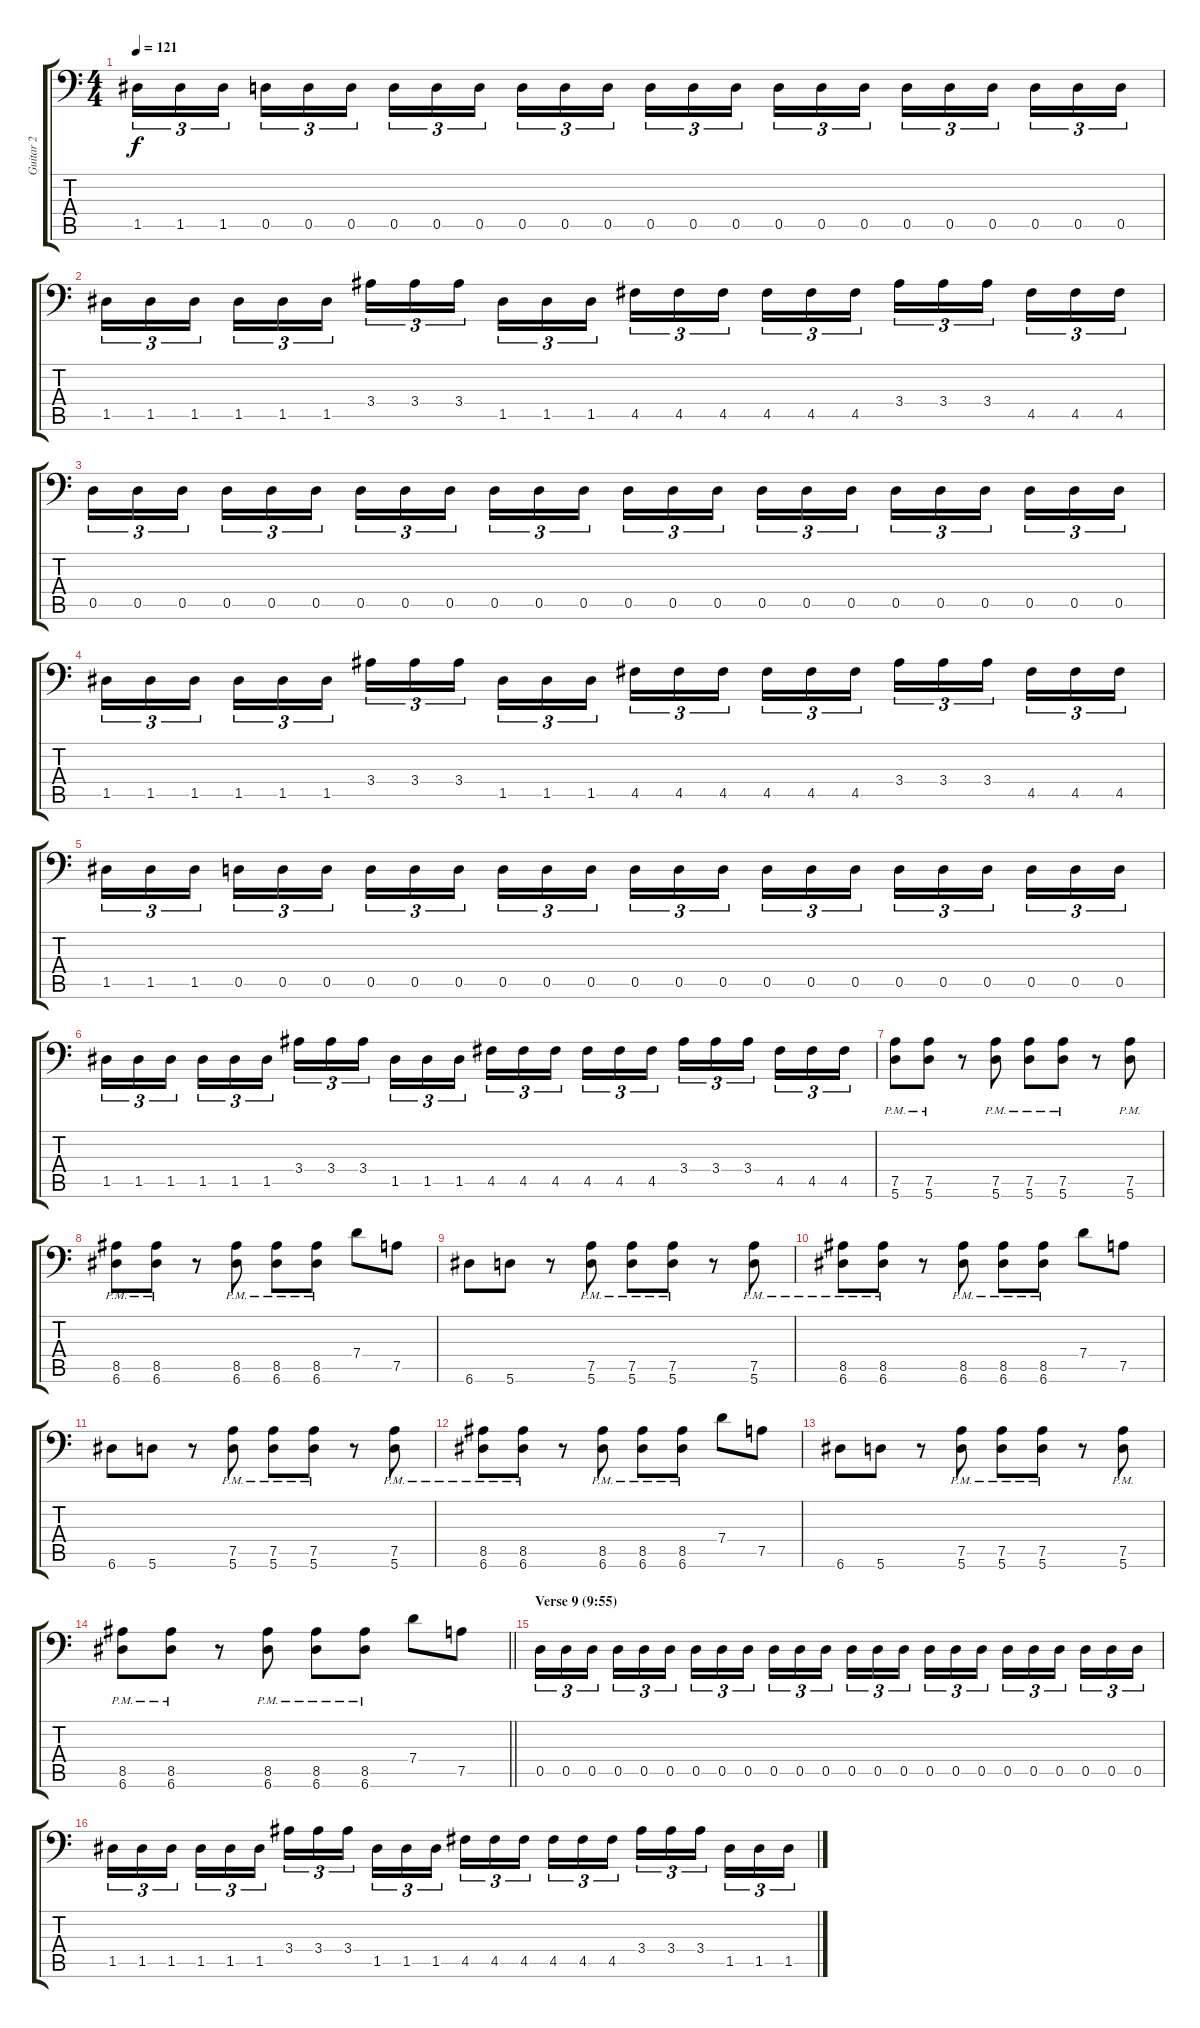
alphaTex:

\track ("Guitar 2" "Guitar 2") {instrument distortionguitar}
\staff {score tabs}
\tuning (A3 E3 C3 G2 D2 A1) {hide}
\ts (4 4)
\tempo 121
\clef f4
\ks c
1.5.16{tu (3 2) dy f} 1.5.16{tu (3 2)} 1.5.16{tu (3 2) beam splitsecondary} 0.5.16{tu (3 2)} 0.5.16{tu (3 2)} 0.5.16{tu (3 2)} 0.5.16{tu (3 2)} 0.5.16{tu (3 2)} 0.5.16{tu (3 2) beam splitsecondary} 0.5.16{tu (3 2)} 0.5.16{tu (3 2)} 0.5.16{tu (3 2)} 0.5.16{tu (3 2)} 0.5.16{tu (3 2)} 0.5.16{tu (3 2) beam splitsecondary} 0.5.16{tu (3 2)} 0.5.16{tu (3 2)} 0.5.16{tu (3 2)} 0.5.16{tu (3 2)} 0.5.16{tu (3 2)} 0.5.16{tu (3 2) beam splitsecondary} 0.5.16{tu (3 2)} 0.5.16{tu (3 2)} 0.5.16{tu (3 2)} |
1.5.16{tu (3 2)} 1.5.16{tu (3 2)} 1.5.16{tu (3 2) beam splitsecondary} 1.5.16{tu (3 2)} 1.5.16{tu (3 2)} 1.5.16{tu (3 2)} 3.4.16{tu (3 2)} 3.4.16{tu (3 2)} 3.4.16{tu (3 2) beam splitsecondary} 1.5.16{tu (3 2)} 1.5.16{tu (3 2)} 1.5.16{tu (3 2)} 4.5.16{tu (3 2)} 4.5.16{tu (3 2)} 4.5.16{tu (3 2) beam splitsecondary} 4.5.16{tu (3 2)} 4.5.16{tu (3 2)} 4.5.16{tu (3 2)} 3.4.16{tu (3 2)} 3.4.16{tu (3 2)} 3.4.16{tu (3 2) beam splitsecondary} 4.5.16{tu (3 2)} 4.5.16{tu (3 2)} 4.5.16{tu (3 2)} |
0.5.16{tu (3 2)} 0.5.16{tu (3 2)} 0.5.16{tu (3 2) beam splitsecondary} 0.5.16{tu (3 2)} 0.5.16{tu (3 2)} 0.5.16{tu (3 2)} 0.5.16{tu (3 2)} 0.5.16{tu (3 2)} 0.5.16{tu (3 2) beam splitsecondary} 0.5.16{tu (3 2)} 0.5.16{tu (3 2)} 0.5.16{tu (3 2)} 0.5.16{tu (3 2)} 0.5.16{tu (3 2)} 0.5.16{tu (3 2) beam splitsecondary} 0.5.16{tu (3 2)} 0.5.16{tu (3 2)} 0.5.16{tu (3 2)} 0.5.16{tu (3 2)} 0.5.16{tu (3 2)} 0.5.16{tu (3 2) beam splitsecondary} 0.5.16{tu (3 2)} 0.5.16{tu (3 2)} 0.5.16{tu (3 2)} |
1.5.16{tu (3 2)} 1.5.16{tu (3 2)} 1.5.16{tu (3 2) beam splitsecondary} 1.5.16{tu (3 2)} 1.5.16{tu (3 2)} 1.5.16{tu (3 2)} 3.4.16{tu (3 2)} 3.4.16{tu (3 2)} 3.4.16{tu (3 2) beam splitsecondary} 1.5.16{tu (3 2)} 1.5.16{tu (3 2)} 1.5.16{tu (3 2)} 4.5.16{tu (3 2)} 4.5.16{tu (3 2)} 4.5.16{tu (3 2) beam splitsecondary} 4.5.16{tu (3 2)} 4.5.16{tu (3 2)} 4.5.16{tu (3 2)} 3.4.16{tu (3 2)} 3.4.16{tu (3 2)} 3.4.16{tu (3 2) beam splitsecondary} 4.5.16{tu (3 2)} 4.5.16{tu (3 2)} 4.5.16{tu (3 2)} |
1.5.16{tu (3 2)} 1.5.16{tu (3 2)} 1.5.16{tu (3 2) beam splitsecondary} 0.5.16{tu (3 2)} 0.5.16{tu (3 2)} 0.5.16{tu (3 2)} 0.5.16{tu (3 2)} 0.5.16{tu (3 2)} 0.5.16{tu (3 2) beam splitsecondary} 0.5.16{tu (3 2)} 0.5.16{tu (3 2)} 0.5.16{tu (3 2)} 0.5.16{tu (3 2)} 0.5.16{tu (3 2)} 0.5.16{tu (3 2) beam splitsecondary} 0.5.16{tu (3 2)} 0.5.16{tu (3 2)} 0.5.16{tu (3 2)} 0.5.16{tu (3 2)} 0.5.16{tu (3 2)} 0.5.16{tu (3 2) beam splitsecondary} 0.5.16{tu (3 2)} 0.5.16{tu (3 2)} 0.5.16{tu (3 2)} |
1.5.16{tu (3 2)} 1.5.16{tu (3 2)} 1.5.16{tu (3 2) beam splitsecondary} 1.5.16{tu (3 2)} 1.5.16{tu (3 2)} 1.5.16{tu (3 2)} 3.4.16{tu (3 2)} 3.4.16{tu (3 2)} 3.4.16{tu (3 2) beam splitsecondary} 1.5.16{tu (3 2)} 1.5.16{tu (3 2)} 1.5.16{tu (3 2)} 4.5.16{tu (3 2)} 4.5.16{tu (3 2)} 4.5.16{tu (3 2) beam splitsecondary} 4.5.16{tu (3 2)} 4.5.16{tu (3 2)} 4.5.16{tu (3 2)} 3.4.16{tu (3 2)} 3.4.16{tu (3 2)} 3.4.16{tu (3 2) beam splitsecondary} 4.5.16{tu (3 2)} 4.5.16{tu (3 2)} 4.5.16{tu (3 2)} |
(7.5{pm} 5.6{pm}).8 (7.5{pm} 5.6{pm}).8 r.8 (7.5{pm} 5.6{pm}).8 (7.5{pm} 5.6{pm}).8 (7.5{pm} 5.6{pm}).8 r.8 (7.5{pm} 5.6{pm}).8 |
(8.5{pm} 6.6{pm}).8 (8.5{pm} 6.6{pm}).8 r.8 (8.5{pm} 6.6{pm}).8 (8.5{pm} 6.6{pm}).8 (8.5{pm} 6.6{pm}).8 7.4.8 7.5.8 |
6.6.8 5.6.8 r.8 (7.5{pm} 5.6{pm}).8 (7.5{pm} 5.6{pm}).8 (7.5{pm} 5.6{pm}).8 r.8 (7.5{pm} 5.6{pm}).8 |
(8.5{pm} 6.6{pm}).8 (8.5{pm} 6.6{pm}).8 r.8 (8.5{pm} 6.6{pm}).8 (8.5{pm} 6.6{pm}).8 (8.5{pm} 6.6{pm}).8 7.4.8 7.5.8 |
6.6.8 5.6.8 r.8 (7.5{pm} 5.6{pm}).8 (7.5{pm} 5.6{pm}).8 (7.5{pm} 5.6{pm}).8 r.8 (7.5{pm} 5.6{pm}).8 |
(8.5{pm} 6.6{pm}).8 (8.5{pm} 6.6{pm}).8 r.8 (8.5{pm} 6.6{pm}).8 (8.5{pm} 6.6{pm}).8 (8.5{pm} 6.6{pm}).8 7.4.8 7.5.8 |
6.6.8 5.6.8 r.8 (7.5{pm} 5.6{pm}).8 (7.5{pm} 5.6{pm}).8 (7.5{pm} 5.6{pm}).8 r.8 (7.5{pm} 5.6{pm}).8 |
\barLineRight lightlight
(8.5{pm} 6.6{pm}).8 (8.5{pm} 6.6{pm}).8 r.8 (8.5{pm} 6.6{pm}).8 (8.5{pm} 6.6{pm}).8 (8.5{pm} 6.6{pm}).8 7.4.8 7.5.8 |
\section ("" "Verse 9 (9:55)")
0.5.16{tu (3 2)} 0.5.16{tu (3 2)} 0.5.16{tu (3 2) beam splitsecondary} 0.5.16{tu (3 2)} 0.5.16{tu (3 2)} 0.5.16{tu (3 2)} 0.5.16{tu (3 2)} 0.5.16{tu (3 2)} 0.5.16{tu (3 2) beam splitsecondary} 0.5.16{tu (3 2)} 0.5.16{tu (3 2)} 0.5.16{tu (3 2)} 0.5.16{tu (3 2)} 0.5.16{tu (3 2)} 0.5.16{tu (3 2) beam splitsecondary} 0.5.16{tu (3 2)} 0.5.16{tu (3 2)} 0.5.16{tu (3 2)} 0.5.16{tu (3 2)} 0.5.16{tu (3 2)} 0.5.16{tu (3 2) beam splitsecondary} 0.5.16{tu (3 2)} 0.5.16{tu (3 2)} 0.5.16{tu (3 2)} |
1.5.16{tu (3 2)} 1.5.16{tu (3 2)} 1.5.16{tu (3 2) beam splitsecondary} 1.5.16{tu (3 2)} 1.5.16{tu (3 2)} 1.5.16{tu (3 2)} 3.4.16{tu (3 2)} 3.4.16{tu (3 2)} 3.4.16{tu (3 2) beam splitsecondary} 1.5.16{tu (3 2)} 1.5.16{tu (3 2)} 1.5.16{tu (3 2)} 4.5.16{tu (3 2)} 4.5.16{tu (3 2)} 4.5.16{tu (3 2) beam splitsecondary} 4.5.16{tu (3 2)} 4.5.16{tu (3 2)} 4.5.16{tu (3 2)} 3.4.16{tu (3 2)} 3.4.16{tu (3 2)} 3.4.16{tu (3 2) beam splitsecondary} 1.5.16{tu (3 2)} 1.5.16{tu (3 2)} 1.5.16{tu (3 2)}
